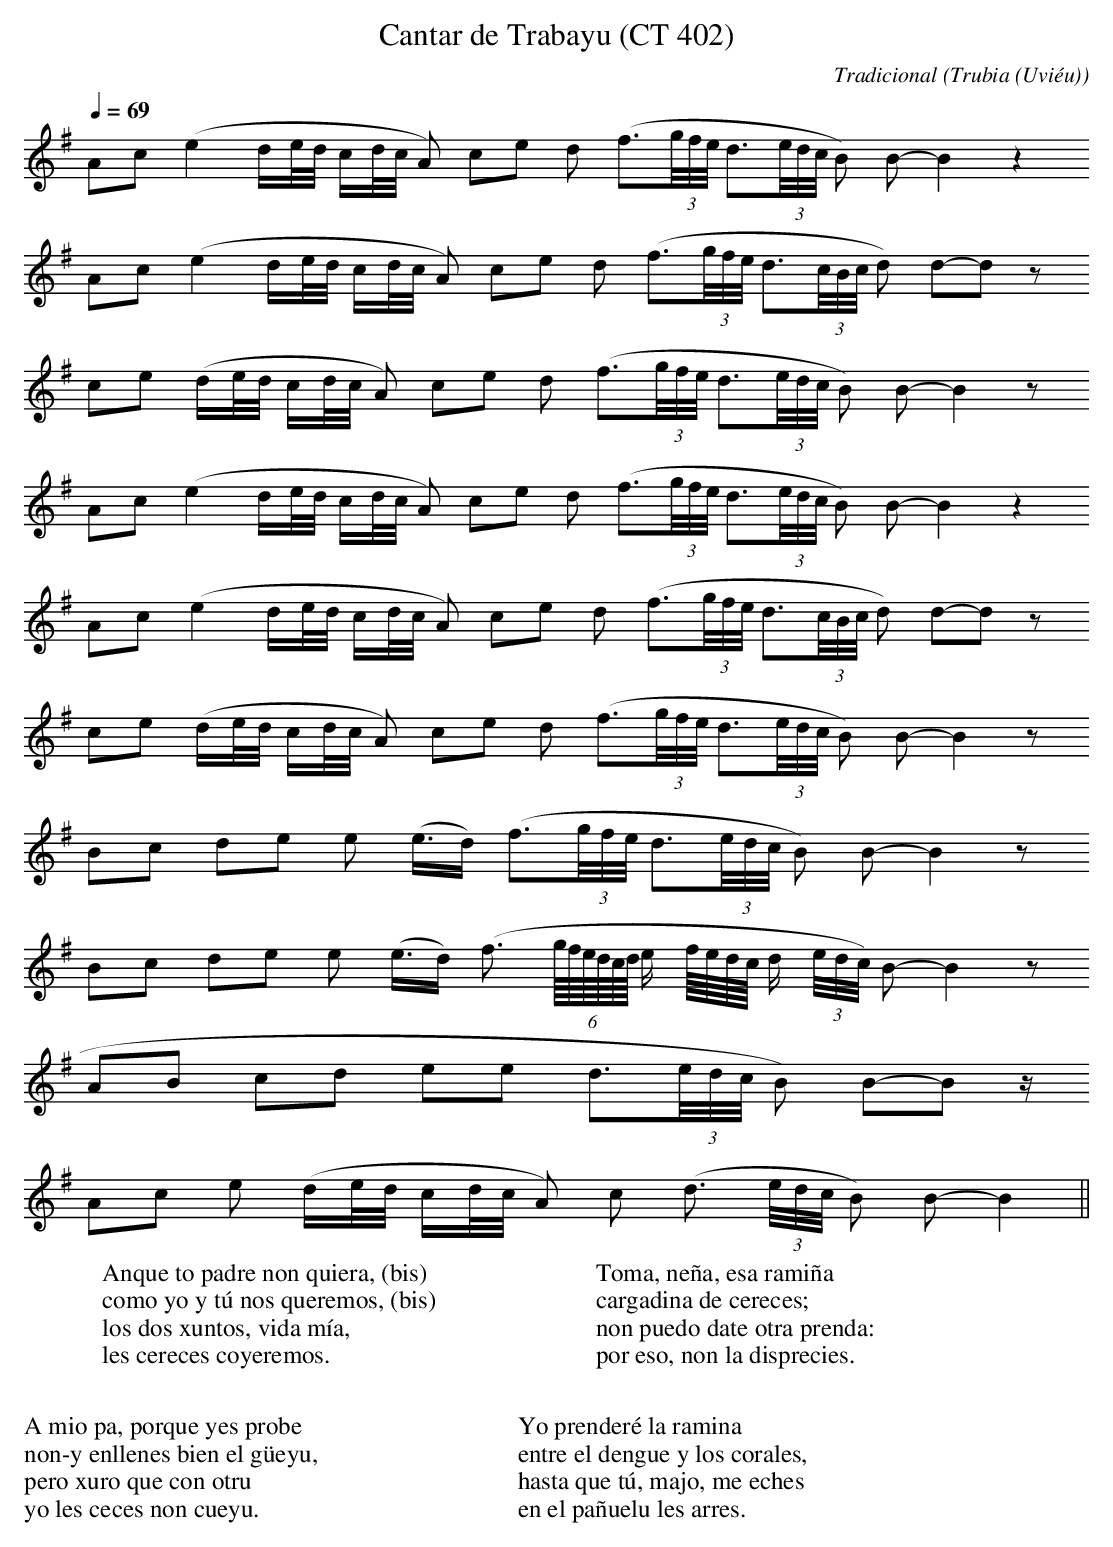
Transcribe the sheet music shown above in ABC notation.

X:1
T:Cantar de Trabayu (CT 402)
C:Tradicional
O:Trubia (Uviéu)
M:Llibre
L:1/8
Q:1/4=69
K:G
Ac (e2 d/e/4d/4 c/d/4c/4 A) ce d (f3/2(3g/4f/4e/4 d3/2(3e/4d/4c/4 B) B-B2 z2
Ac (e2 d/e/4d/4 c/d/4c/4 A) ce d (f3/2(3g/4f/4e/4 d3/2(3c/4B/4c/4 d) d-d z
ce (d/e/4d/4 c/d/4c/4 A) ce d (f3/2(3g/4f/4e/4 d3/2(3e/4d/4c/4 B) B-B2 z
Ac (e2 d/e/4d/4 c/d/4c/4 A) ce d (f3/2(3g/4f/4e/4 d3/2(3e/4d/4c/4 B) B-B2 z2
Ac (e2 d/e/4d/4 c/d/4c/4 A) ce d (f3/2(3g/4f/4e/4 d3/2(3c/4B/4c/4 d) d-d z
ce (d/e/4d/4 c/d/4c/4 A) ce d (f3/2(3g/4f/4e/4 d3/2(3e/4d/4c/4 B) B-B2 z
Bc de e (e/>d) (f3/2(3g/4f/4e/4 d3/2(3e/4d/4c/4 B) B-B2 z
Bc de e (e/>d) (f3/2 (6g/8f/8e/8d/8c/8d/8 e/ f/8e/8d/8c/8 d/ (3e/4d/4c/4) B-B2 z
AB cd ee d3/2(3e/4d/4c/4 B) B-B z/
Ac e (d/e/4d/4 c/d/4c/4 A) c (d3/2 (3e/4d/4c/4 B) B-B2 ||
W:Anque to padre non quiera, (bis)
W:como yo y tú nos queremos, (bis)
W:los dos xuntos, vida mía,
W:les cereces coyeremos.
W:
W:A mio pa, porque yes probe
W:non-y enllenes bien el güeyu,
W:pero xuro que con otru
W:yo les ceces non cueyu.
W:
W:Toma, neña, esa ramiña
W:cargadina de cereces;
W:non puedo date otra prenda:
W:por eso, non la disprecies.
W:
W:Yo prenderé la ramina
W:entre el dengue y los corales,
W:hasta que tú, majo, me eches
W:en el pañuelu les arres.
W:
